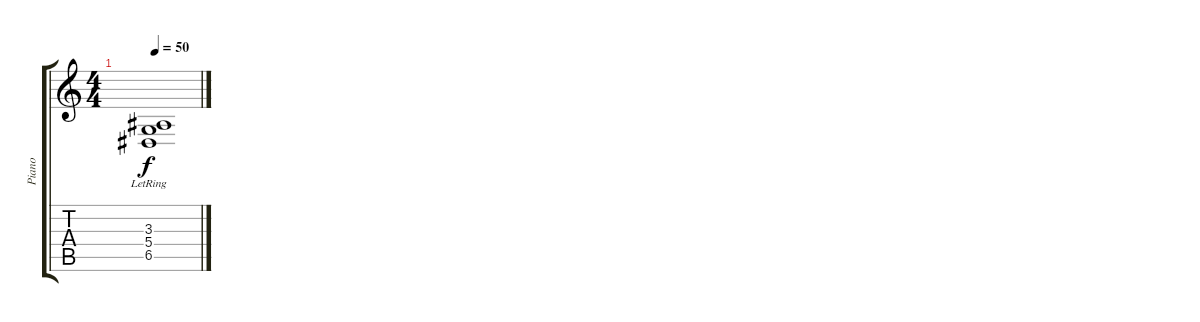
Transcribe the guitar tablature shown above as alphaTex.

\track ("Piano" "Piano") {instrument acousticgrandpiano}
\staff {score tabs}
\tuning (E4 B3 G3 D3 A2 E2) {hide}
\ts (4 4)
\tempo 50
\clef g2
\ks c
(3.3 5.4 6.5{lr}).1{dy f volume 16}
